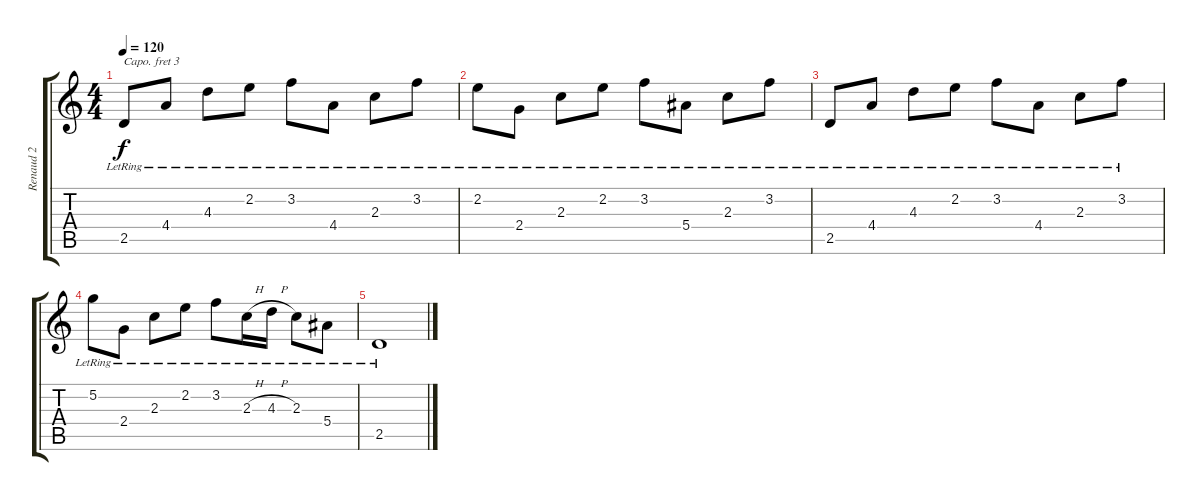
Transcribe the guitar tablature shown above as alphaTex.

\track ("Renaud 2" "Renaud 2") {instrument electricguitarclean}
\staff {score tabs}
\capo 3
\tuning (E4 B3 G3 D3 A2 E2) {hide}
\ts (4 4)
\tempo 120
\clef g2
\ks c
2.5{lr}.8{dy f} 4.4{lr}.8 4.3{lr}.8 2.2{lr}.8 3.2{lr}.8 4.4{lr}.8 2.3{lr}.8 3.2{lr}.8 |
2.2{lr}.8 2.4{lr}.8 2.3{lr}.8 2.2{lr}.8 3.2{lr}.8 5.4{lr}.8 2.3{lr}.8 3.2{lr}.8 |
2.5{lr}.8 4.4{lr}.8 4.3{lr}.8 2.2{lr}.8 3.2{lr}.8 4.4{lr}.8 2.3{lr}.8 3.2{lr}.8 |
5.2{lr}.8 2.4{lr}.8 2.3{lr}.8 2.2{lr}.8 3.2{lr}.8 2.3{h lr}.16 4.3{h lr}.16 2.3{lr}.8 5.4{lr}.8 |
2.5{lr}.1
